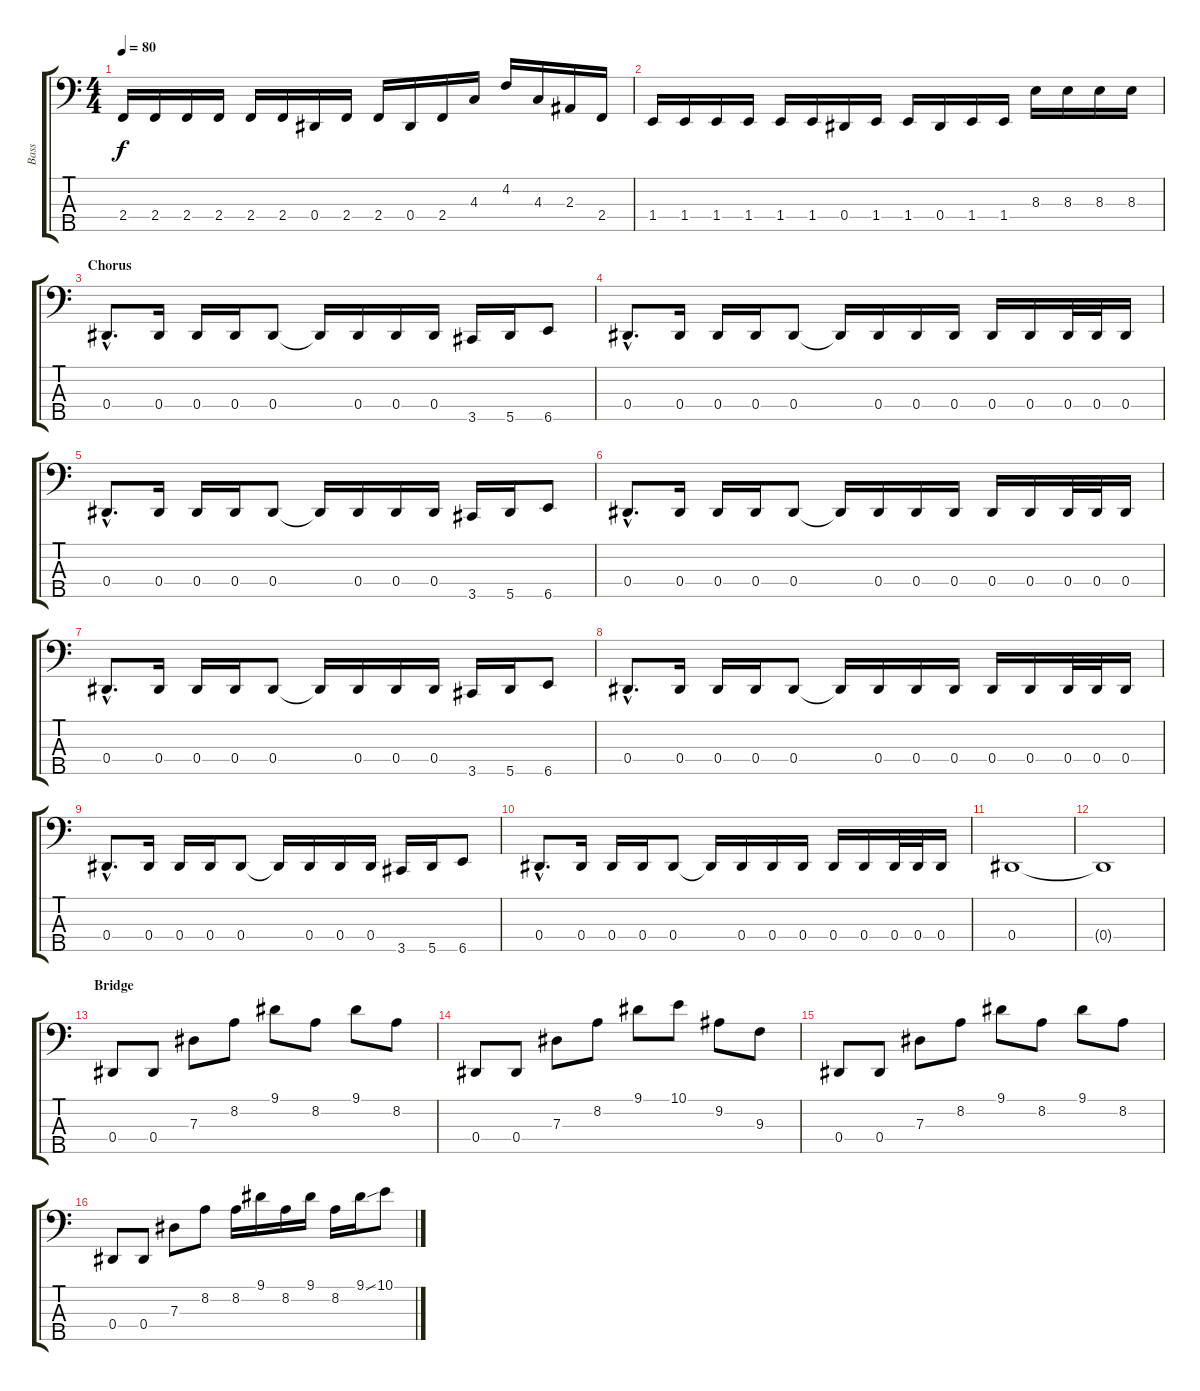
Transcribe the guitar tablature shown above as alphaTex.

\track ("Bass" "Bass") {instrument electricbasspick}
\staff {score tabs}
\tuning (Gb2 Db2 Ab1 Eb1 Bb0) {hide}
\ts (4 4)
\tempo 80
\clef f4
\ks c
2.4.16{dy f} 2.4.16 2.4.16 2.4.16 2.4.16 2.4.16 0.4.16 2.4.16 2.4.16 0.4.16 2.4.16 4.3.16 4.2.16 4.3.16 2.3.16 2.4.16 |
1.4.16 1.4.16 1.4.16 1.4.16 1.4.16 1.4.16 0.4.16 1.4.16 1.4.16 0.4.16 1.4.16 1.4.16 8.3.16 8.3.16 8.3.16 8.3.16 |
\section ("" "Chorus")
0.4{hac}.8{d} 0.4.16 0.4.16 0.4.16 0.4.8 0.4{t}.16 0.4.16 0.4.16 0.4.16 3.5.16 5.5.16 6.5.8 |
0.4{hac}.8{d} 0.4.16 0.4.16 0.4.16 0.4.8 0.4{t}.16 0.4.16 0.4.16 0.4.16 0.4.16 0.4.16 0.4.32 0.4.32 0.4.16 |
0.4{hac}.8{d} 0.4.16 0.4.16 0.4.16 0.4.8 0.4{t}.16 0.4.16 0.4.16 0.4.16 3.5.16 5.5.16 6.5.8 |
0.4{hac}.8{d} 0.4.16 0.4.16 0.4.16 0.4.8 0.4{t}.16 0.4.16 0.4.16 0.4.16 0.4.16 0.4.16 0.4.32 0.4.32 0.4.16 |
0.4{hac}.8{d} 0.4.16 0.4.16 0.4.16 0.4.8 0.4{t}.16 0.4.16 0.4.16 0.4.16 3.5.16 5.5.16 6.5.8 |
0.4{hac}.8{d} 0.4.16 0.4.16 0.4.16 0.4.8 0.4{t}.16 0.4.16 0.4.16 0.4.16 0.4.16 0.4.16 0.4.32 0.4.32 0.4.16 |
0.4{hac}.8{d} 0.4.16 0.4.16 0.4.16 0.4.8 0.4{t}.16 0.4.16 0.4.16 0.4.16 3.5.16 5.5.16 6.5.8 |
0.4{hac}.8{d} 0.4.16 0.4.16 0.4.16 0.4.8 0.4{t}.16 0.4.16 0.4.16 0.4.16 0.4.16 0.4.16 0.4.32 0.4.32 0.4.16 |
0.4.1 |
0.4{t}.1 |
\section ("" "Bridge")
0.4.8 0.4.8 7.3.8 8.2.8 9.1.8 8.2.8 9.1.8 8.2.8 |
0.4.8 0.4.8 7.3.8 8.2.8 9.1.8 10.1.8 9.2.8 9.3.8 |
0.4.8 0.4.8 7.3.8 8.2.8 9.1.8 8.2.8 9.1.8 8.2.8 |
0.4.8 0.4.8 7.3.8 8.2.8 8.2.16 9.1.16 8.2.16 9.1.16 8.2.16 9.1{ss}.16 10.1.8
